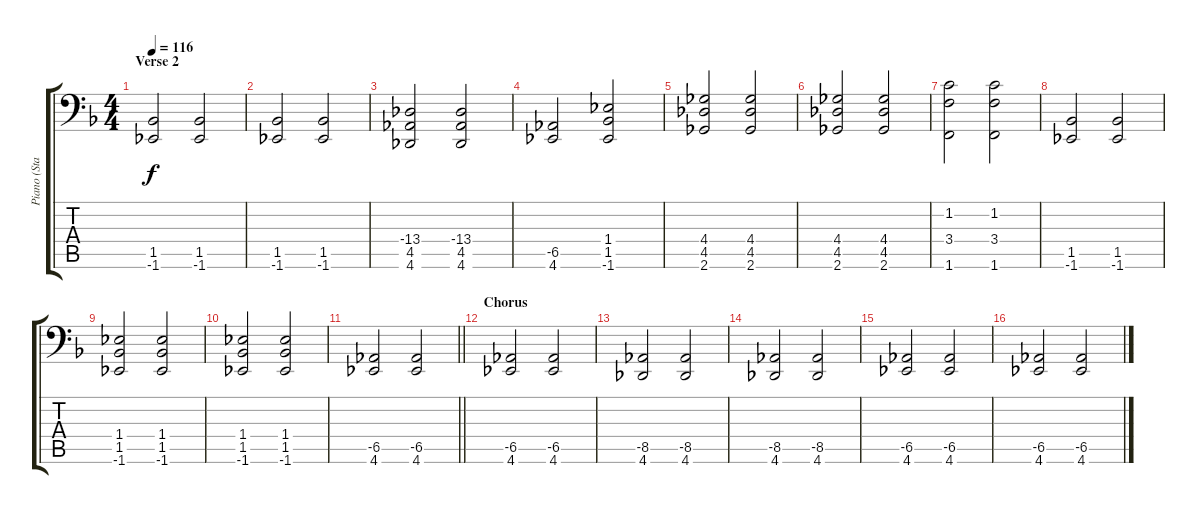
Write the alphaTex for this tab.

\track ("Piano (Staff 2)" "Piano (Sta") {instrument acousticgrandpiano}
\staff {score tabs}
\tuning (E4 B3 G3 D3 A2 E2) {hide}
\ts (4 4)
\section ("" "Verse 2")
\tempo 116
\clef f4
\ks dminor
(1.5 -1.6).2{dy f} (1.5 -1.6).2 |
(1.5 -1.6).2 (1.5 -1.6).2 |
(-13.4 4.5 4.6).2 (-13.4 4.5 4.6).2 |
(-6.5 4.6).2 (1.4 1.5 -1.6).2 |
(4.4 4.5 2.6).2 (4.4 4.5 2.6).2 |
(4.4 4.5 2.6).2 (4.4 4.5 2.6).2 |
(1.2 3.4 1.6).2 (1.2 3.4 1.6).2 |
(1.5 -1.6).2 (1.5 -1.6).2 |
(1.4 1.5 -1.6).2 (1.4 1.5 -1.6).2 |
(1.4 1.5 -1.6).2 (1.4 1.5 -1.6).2 |
\barLineRight lightlight
(-6.5 4.6).2 (-6.5 4.6).2 |
\section ("" "Chorus")
(-6.5 4.6).2 (-6.5 4.6).2 |
(-8.5 4.6).2 (-8.5 4.6).2 |
(-8.5 4.6).2 (-8.5 4.6).2 |
(-6.5 4.6).2 (-6.5 4.6).2 |
(-6.5 4.6).2 (-6.5 4.6).2
